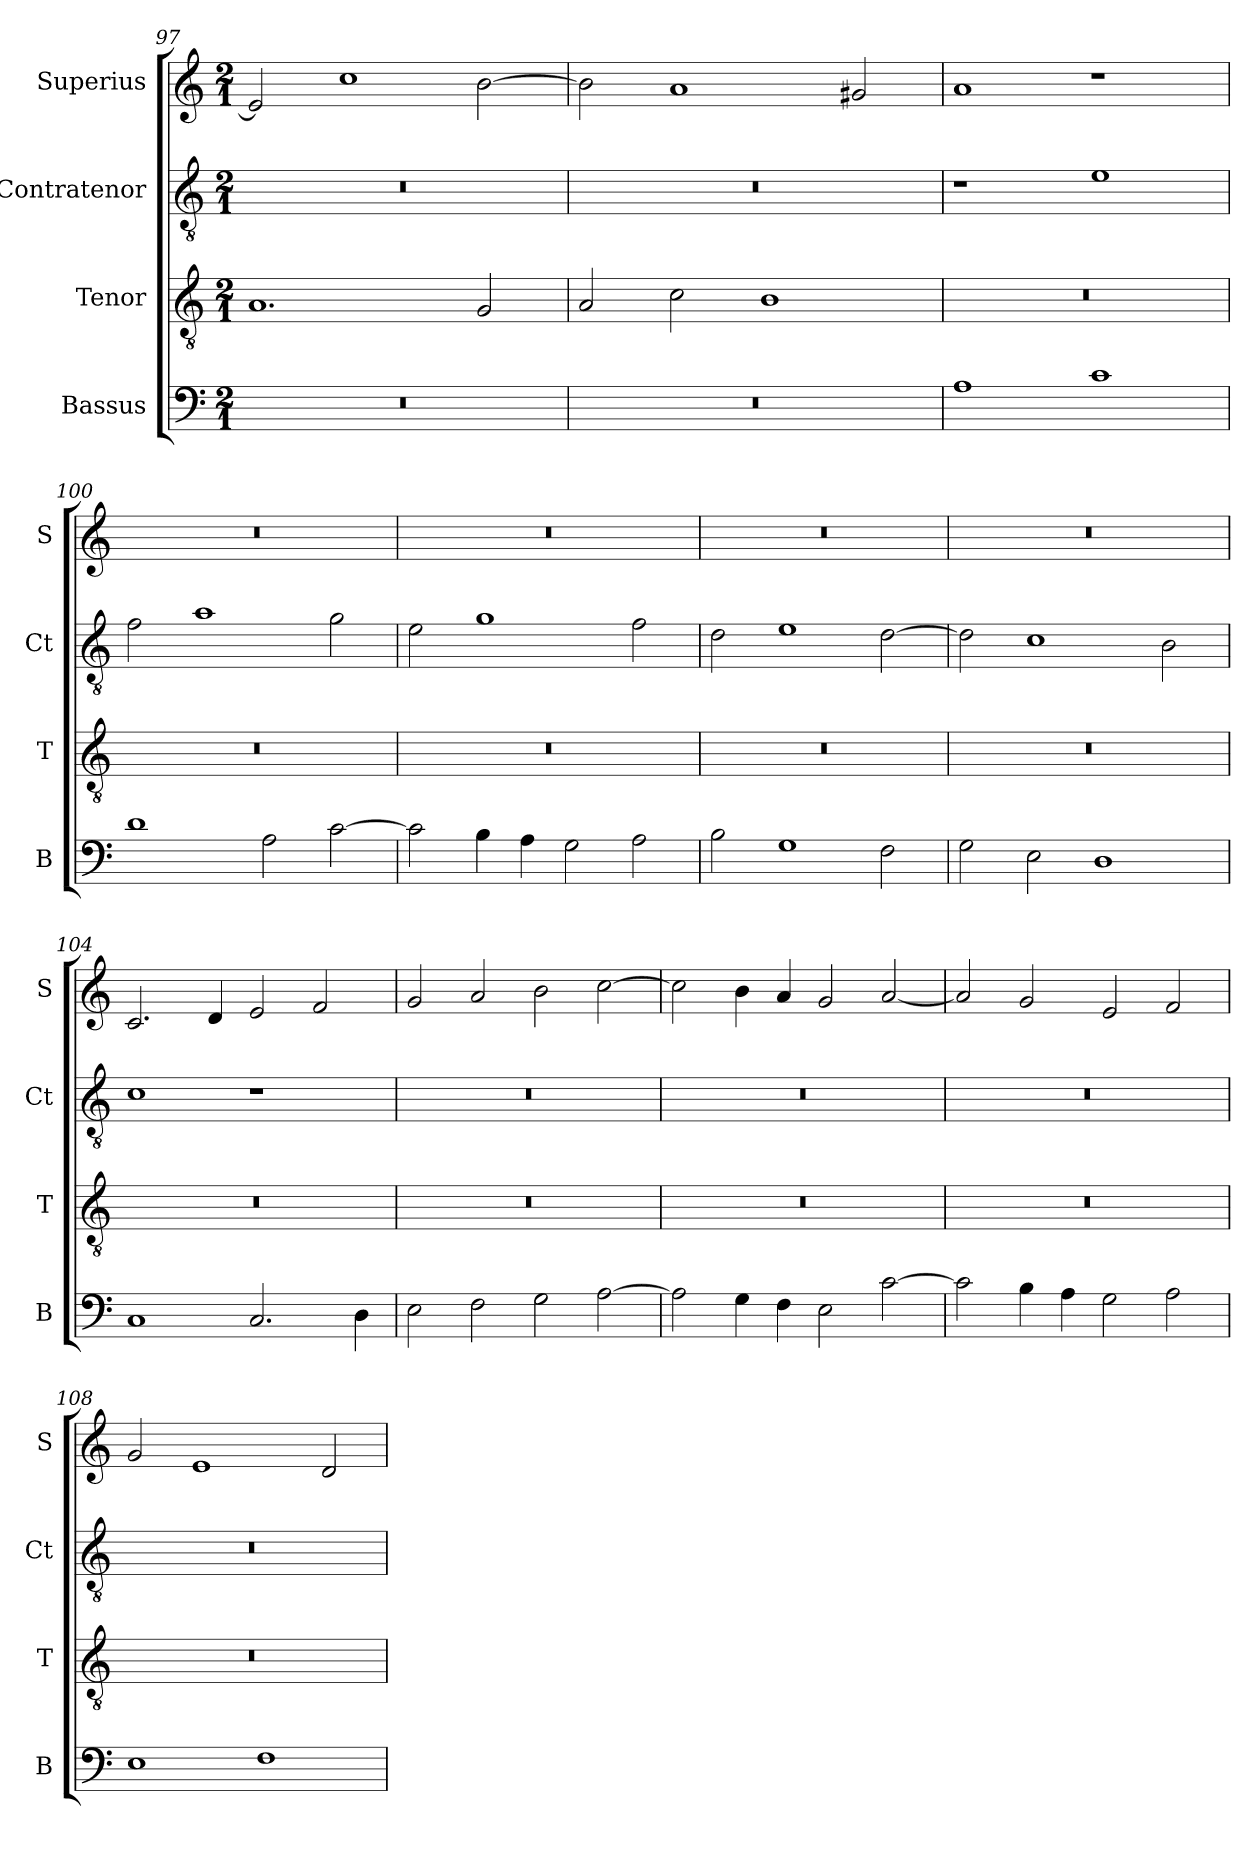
**kern	**kern	**kern	**kern
*part4	*part3	*part2	*part1
*staff4	*staff3	*staff2	*staff1
*I"Bassus	*I"Tenor	*I"Contratenor	*I"Superius
*I'B	*I'T	*I'Ct	*I'S
*clefF4	*clefGv2	*clefGv2	*clefG2
*k[]	*k[]	*k[]	*k[]
*M2/1	*M2/1	*M2/1	*M2/1
=97	=97	=97	=97
0r	1.A	0r	2e/]
.	.	.	1cc
.	2G/	.	[2b\
=98	=98	=98	=98
0r	2A/	0r	2b\]
.	2c\	.	1a
.	1B	.	.
.	.	.	2g#X/
=99	=99	=99	=99
1A	0r	1r	1a
1c	.	1e	1r
=100	=100	=100	=100
1d	0r	2f\	0r
.	.	1a	.
2A\	.	.	.
[2c\	.	2g\	.
=101	=101	=101	=101
2c\]	0r	2e\	0r
4B\	.	1g	.
4A\	.	.	.
2G\	.	.	.
2A\	.	2f\	.
=102	=102	=102	=102
2B\	0r	2d\	0r
1G	.	1e	.
2F\	.	[2d\	.
=103	=103	=103	=103
2G\	0r	2d\]	0r
2E\	.	1c	.
1D	.	.	.
.	.	2B\	.
=104	=104	=104	=104
1C	0r	1c	2.c/
.	.	.	4d/
2.C/	.	1r	2e/
.	.	.	2f/
4D\	.	.	.
=105	=105	=105	=105
2E\	0r	0r	2g/
2F\	.	.	2a/
2G\	.	.	2b\
[2A\	.	.	[2cc\
=106	=106	=106	=106
2A\]	0r	0r	2cc\]
4G\	.	.	4b\
4F\	.	.	4a/
2E\	.	.	2g/
[2c\	.	.	[2a/
=107	=107	=107	=107
2c\]	0r	0r	2a/]
4B\	.	.	2g/
4A\	.	.	.
2G\	.	.	2e/
2A\	.	.	2f/
=108	=108	=108	=108
1E	0r	0r	2g/
.	.	.	1e
1F	.	.	.
.	.	.	2d/
=	=	=	=
*-	*-	*-	*-
